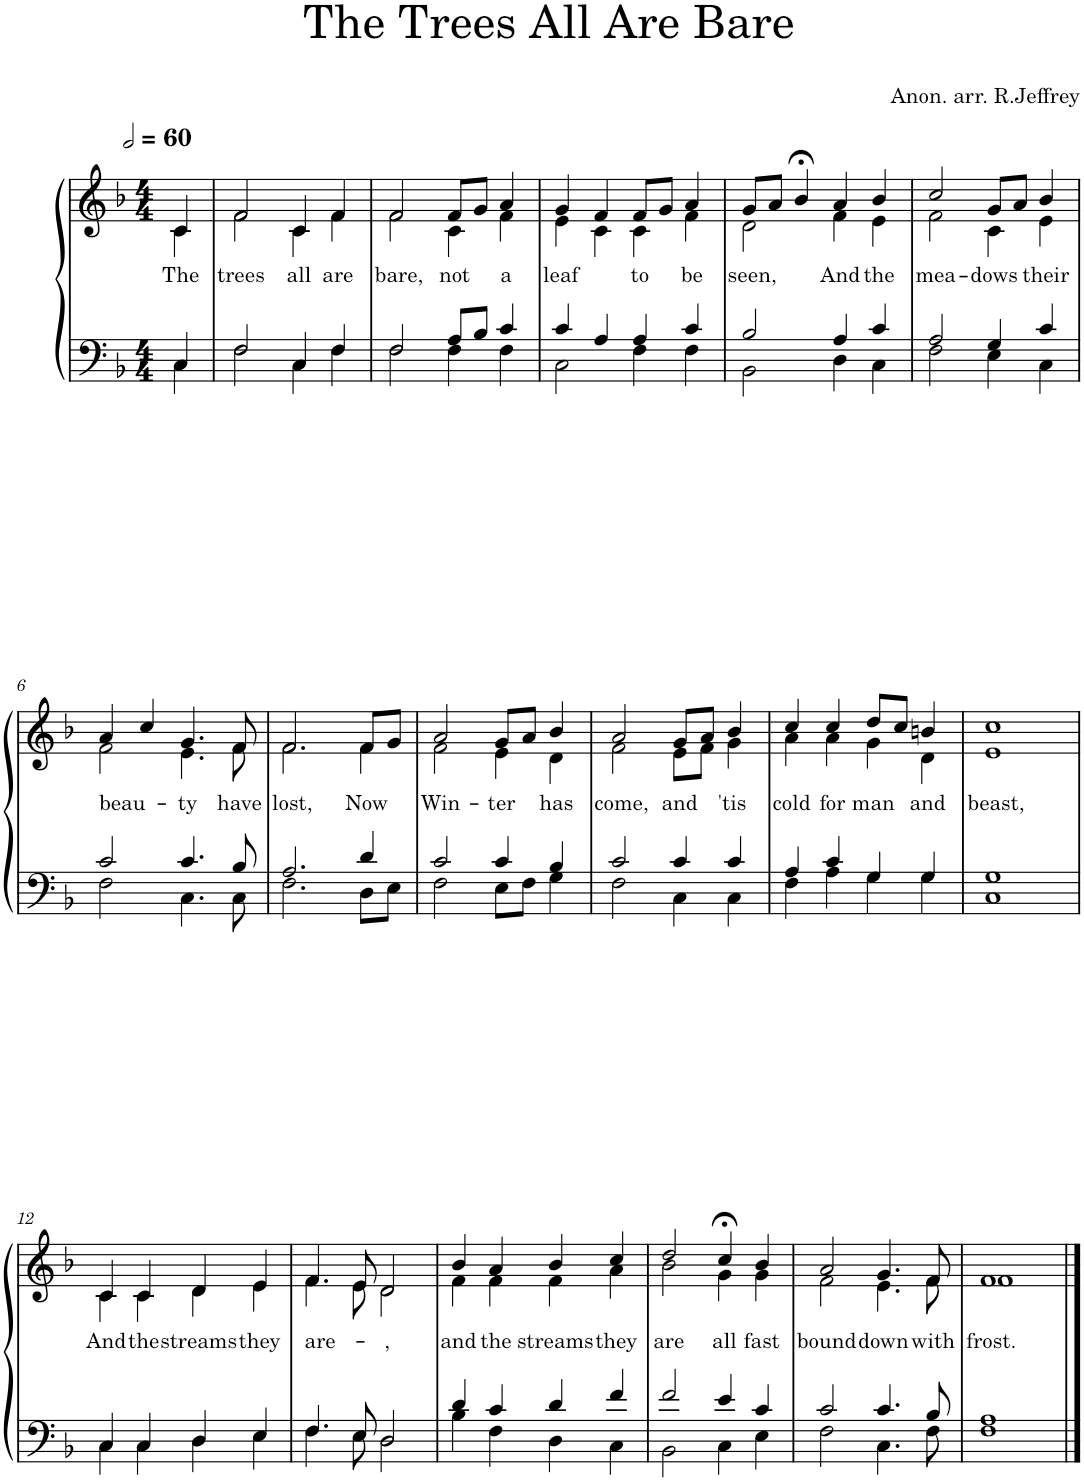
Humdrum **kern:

**kern	**kern	**text
*part1	*part1	*part1
*staff2	*staff1	*staff1
*I"Piano	*	*
*I'Pno.	*	*
*clefF4	*clefG2	*
*k[b-]	*k[b-]	*
*M4/4	*M4/4	*
*MM120	*MM120	*
=	=	=
*^	*	*
!	!	!	!LO:LY:b
*	*	*^	*
4C/	4C\	4c/	4c\	The
=1	=1	=1	=1	=1
!	!	!	!	!LO:LY:b
2F/	2F\	2f/	2f\	trees
!	!	!	!	!LO:LY:b
4C/	4C\	4c/	4c\	all
!	!	!	!	!LO:LY:b
4F/	4F\	4f/	4f\	are
=2	=2	=2	=2	=2
!	!	!	!	!LO:LY:b
2F/	2F\	2f/	2f\	bare,
!	!	!	!	!LO:LY:b
8A/L	4F\	8f/L	4c\	not
8B-/J	.	8g/J	.	.
!	!	!	!	!LO:LY:b
4c/	4F\	4a/	4f\	-a
=3	=3	=3	=3	=3
!	!	!	!	!LO:LY:b
4c/	2C\	4g/	4e\	leaf
4A/	.	4f/	4c\	.
!	!	!	!	!LO:LY:b
4A/	4F\	8f/L	4c\	to
.	.	8g/J	.	.
!	!	!	!	!LO:LY:b
4c/	4F\	4a/	4f\	be
=4	=4	=4	=4	=4
!	!	!	!	!LO:LY:b
2B-/	2BB-\	8g/L	2d\	seen,
.	.	8a/J	.	.
.	.	4b-;</	.	.
!	!	!	!	!LO:LY:b
4A/	4D\	4a/	4f\	And
!	!	!	!	!LO:LY:b
4c/	4C\	4b-/	4e\	the
=5	=5	=5	=5	=5
!	!	!	!	!LO:LY:b
2A/	2F\	2cc/	2f\	mea-
!	!	!	!	!LO:LY:b
4G/	4E\	8g/L	4c\	-dows
.	.	8a/J	.	.
!	!	!	!	!LO:LY:b
4c/	4C\	4b-/	4e\	their
!!LO:LB:g=z	!!
=6	=6	=6	=6	=6
!	!	!	!	!LO:LY:b
2c/	2F\	4a/	2f\	beau-
.	.	4cc/	.	.
!	!	!	!	!LO:LY:b
4.c/	4.C\	4.g/	4.e\	ty
!	!	!	!	!LO:LY:b
8B-/	8C\	8f/	8f\	have
=7	=7	=7	=7	=7
!	!	!	!	!LO:LY:b
2.A/	2.F\	2.f/	2.f\	lost,
!	!	!	!	!LO:LY:b
4d/	8D\L	8f/L	4f\	Now
.	8E\J	8g/J	.	.
=8	=8	=8	=8	=8
!	!	!	!	!LO:LY:b
2c/	2F\	2a/	2f\	Win-
!	!	!	!	!LO:LY:b
4c/	8E\L	8g/L	4e\	-ter
.	8F\J	8a/J	.	.
!	!	!	!	!LO:LY:b
4B-/	4G\	4b-/	4d\	has
=9	=9	=9	=9	=9
!	!	!	!	!LO:LY:b
2c/	2F\	2a/	2f\	come,
!	!	!	!	!LO:LY:b
4c/	4C\	8g/L	8e\L	and
.	.	8a/J	8f\J	.
!	!	!	!	!LO:LY:b
4c/	4C\	4b-/	4g\	'tis
=10	=10	=10	=10	=10
!	!	!	!	!LO:LY:b
4A/	4F\	4cc/	4a\	cold
!	!	!	!	!LO:LY:b
4c/	4A\	4cc/	4a\	for
!	!	!	!	!LO:LY:b
4G/	4G\	8dd/L	4g\	man
.	.	8cc/J	.	.
!	!	!	!	!LO:LY:b
4G/	4G\	4bn/	4d\	and
=11	=11	=11	=11	=11
!	!	!	!	!LO:LY:b
1G	1C	1cc	1e	beast,
!!LO:LB:g=z	!!
=12	=12	=12	=12	=12
!	!	!	!	!LO:LY:b
4C/	4C\	4c/	4c\	And
!	!	!	!	!LO:LY:b
4C/	4C\	4c/	4c\	the
!	!	!	!	!LO:LY:b
4D/	4D\	4d/	4d\	streams
!	!	!	!	!LO:LY:b
4E/	4E\	4e/	4e\	they
=13	=13	=13	=13	=13
!	!	!	!	!LO:LY:b
4.F/	4.F\	4.f/	4.f\	are-
8E/	8E\	8e/	8e\	.
!	!	!	!	!LO:LY:b
2D/	2D\	2d/	2d\	-,
=14	=14	=14	=14	=14
!	!	!	!	!LO:LY:b
4d/	4B-\	4b-/	4f\	and
!	!	!	!	!LO:LY:b
4c/	4F\	4a/	4f\	the
!	!	!	!	!LO:LY:b
4d/	4D\	4b-/	4f\	streams
!	!	!	!	!LO:LY:b
4f/	4C\	4cc/	4a\	they
=15	=15	=15	=15	=15
!	!	!	!	!LO:LY:b
2f/	2BB-\	2dd/	2b-\	are
!	!	!	!	!LO:LY:b
4e/	4C\	4cc;</	4g\	all
!	!	!	!	!LO:LY:b
4c/	4E\	4b-/	4g\	fast
=16	=16	=16	=16	=16
!	!	!	!	!LO:LY:b
2c/	2F\	2a/	2f\	bound
!	!	!	!	!LO:LY:b
4.c/	4.C\	4.g/	4.e\	down
!	!	!	!	!LO:LY:b
8B-/	8F\	8f/	8f\	with
=17	=17	=17	=17	=17
!	!	!	!	!LO:LY:b
1A	1F	1f	1f	frost.
*v	*v	*	*	*
*	*v	*v	*
==	==	==
*-	*-	*-
